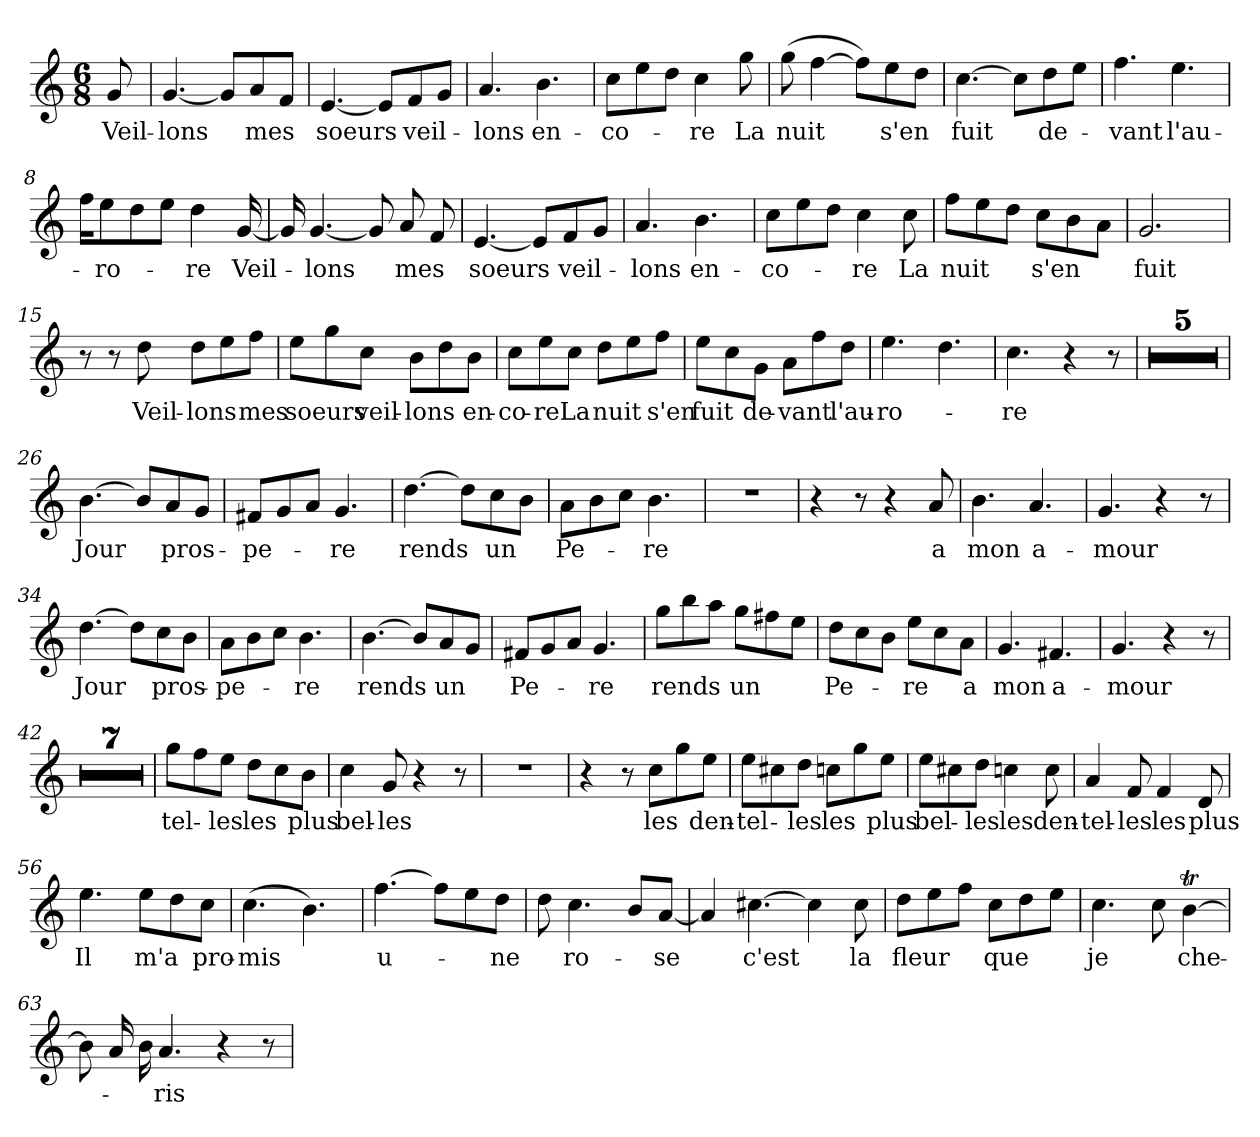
**kern	**text
*part1	*part1
*staff1	*staff1
*clefG2	*
*k[]	*
*C:	*
*M6/8	*
*MM120	*
=	=
8g	Veil-
=1	=1
[4.g	-lons
8g/L]	.
8a/	mes
8f/J	.
=2	=2
[4.e	soeurs
8e/L]	.
8f/	veil-
8g/J	.
=3	=3
4.a	-lons
4.b	en-
=4	=4
8cc\L	-co-
8ee\	.
8dd\J	.
4cc	-re
8gg	La
=5	=5
(8gg	nuit
[4ff	.
8ff\L])	.
8ee\	s'en
8dd\J	.
=6	=6
[4.cc	fuit
8cc\L]	.
8dd\	de-
8ee\J	.
=7	=7
4.ff	-vant
4.ee	l'au-
=8	=8
16ff\KL	.
8ee\	-ro-
8dd\	.
8ee\J	.
4dd	-re
[16g	Veil-
=9	=9
16g]	.
[4.g	-lons
8g]	.
8a	mes
8f	.
=10	=10
[4.e	soeurs
8e/L]	.
8f/	veil-
8g/J	.
=11	=11
4.a	-lons
4.b	en-
=12	=12
8cc\L	-co-
8ee\	.
8dd\J	.
4cc	-re
8cc	La
=13	=13
8ff\L	nuit
8ee\	.
8dd\J	.
8cc\L	s'en
8b\	.
8a\J	.
=14	=14
2.g	fuit
=15	=15
8r	.
8r	.
8dd	Veil-
8dd\L	-lons
8ee\	.
8ff\J	mes
=16	=16
8ee\L	soeurs
8gg\	.
8cc\J	veil-
8b\L	-lons
8dd\	.
8b\J	en-
=17	=17
8cc\L	-co-
8ee\	-re
8cc\J	La
8dd\L	nuit
8ee\	.
8ff\J	s'en
=18	=18
8ee\L	fuit
8cc\	.
8g\J	de-
8a\L	-vant
8ff\	.
8dd\J	l'au-
=19	=19
4.ee	-ro-
4.dd	.
=20	=20
4.cc	-re
4r	.
8r	.
=21	=21
2.r	.
=22	=22
2.r	.
=23	=23
2.r	.
=24	=24
2.r	.
=25	=25
2.r	.
=26	=26
[4.b	Jour
8b/L]	.
8a/	pros-
8g/J	.
=27	=27
8f#X/L	-pe-
8g/	.
8a/J	.
4.g	-re
=28	=28
[4.dd	rends
8dd\L]	.
8cc\	un
8b\J	.
=29	=29
8a\L	Pe-
8b\	.
8cc\J	.
4.b	-re
=30	=30
2.r	.
=31	=31
4r	.
8r	.
4r	.
8a	a
=32	=32
4.b	mon
4.a	a-
=33	=33
4.g	-mour
4r	.
8r	.
=34	=34
[4.dd	Jour
8dd\L]	.
8cc\	pros-
8b\J	.
=35	=35
8a\L	-pe-
8b\	.
8cc\J	.
4.b	-re
=36	=36
[4.b	rends
8b/L]	.
8a/	un
8g/J	.
=37	=37
8f#X/L	Pe-
8g/	.
8a/J	.
4.g	-re
=38	=38
8gg\L	rends
8bb\	.
8aa\J	.
8gg\L	un
8ff#X\	.
8ee\J	.
=39	=39
8dd\L	Pe-
8cc\	.
8b\J	.
8ee\L	-re
8cc\	.
8a\J	a
=40	=40
4.g	mon
4.f#X	a-
=41	=41
4.g	-mour
4r	.
8r	.
=42	=42
2.r	.
=43	=43
2.r	.
=44	=44
2.r	.
=45	=45
2.r	.
=46	=46
2.r	.
=47	=47
2.r	.
=48	=48
2.r	.
=49	=49
8gg\L	tel-
8ff\	.
8ee\J	-les
8dd\L	les
8cc\	.
8b\J	plus
=50	=50
4cc	bel-
8g	-les
4r	.
8r	.
=51	=51
2.r	.
=52	=52
4r	.
8r	.
8cc\L	les
8gg\	.
8ee\J	den-
=53	=53
8ee\L	-tel-
8cc#X\	.
8dd\J	-les
8ccn\L	les
8gg\	.
8ee\J	plus
=54	=54
8ee\L	bel-
8cc#X\	.
8dd\J	-les
4ccn	les
8cc	den-
=55	=55
4a	-tel-
8f	-les
4f	les
8d	plus
=56	=56
4.ee	Il
8ee\L	m'a
8dd\	.
8cc\J	pro-
=57	=57
(4.cc	-mis
4.b)	.
=58	=58
[4.ff	u-
8ff\L]	.
8ee\	.
8dd\J	-ne
=59	=59
8dd	.
4.cc	ro-
8b/L	.
[8a/J	-se
=60	=60
4a]	.
[4.cc#X	c'est
4cc#]	.
8cc#	la
=61	=61
8dd\L	fleur
8ee\	.
8ff\J	.
8cc\L	que
8dd\	.
8ee\J	.
=62	=62
4.cc	je
8cc	.
[4bt	che-
=63	=63
8b]	.
16a	.
16b	.
4.a	-ris
4r	.
8r	.
=	=
*-	*-
